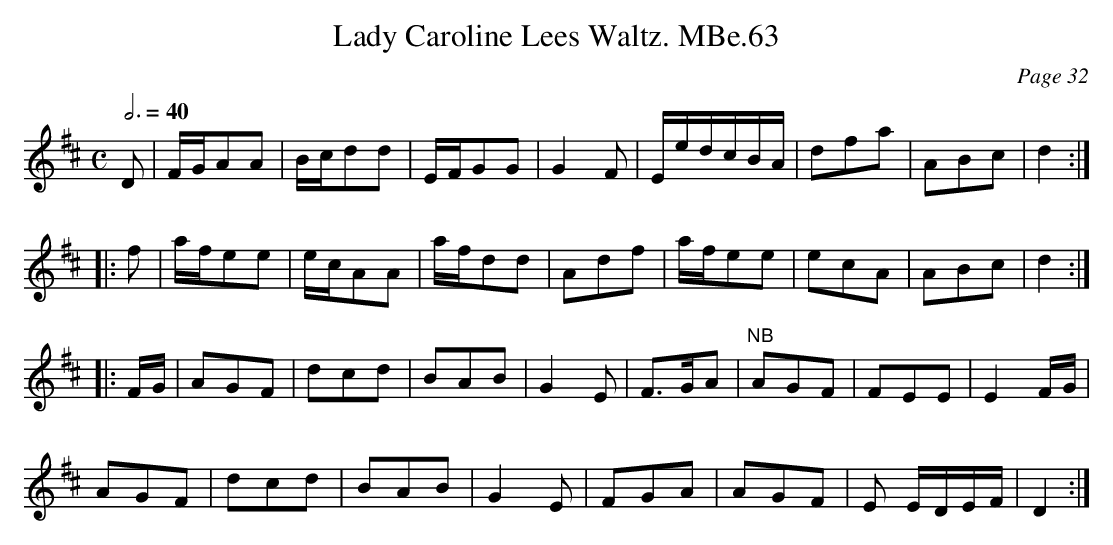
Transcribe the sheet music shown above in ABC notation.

X:1
C:Page 32
T:Lady Caroline Lees Waltz. MBe.63
M:C
L:1/8
Q:3/4=40
K:D
D|F/G/AA|B/c/dd|E/F/GG|G2 F|\
E/e/d/c/B/A/|dfa|ABc|d2:|
|:f|a/f/ee|e/c/AA|a/f/dd|Adf|\
a/f/ee|ecA|ABc|d2:|
|:F/G/|AGF|dcd|BAB|G2E|\
F>GA|"^NB"AGF|FEE|E2F/G/|
AGF|dcd|BAB|G2E|\
FGA|AGF|E E/D/E/F/|D2:|
